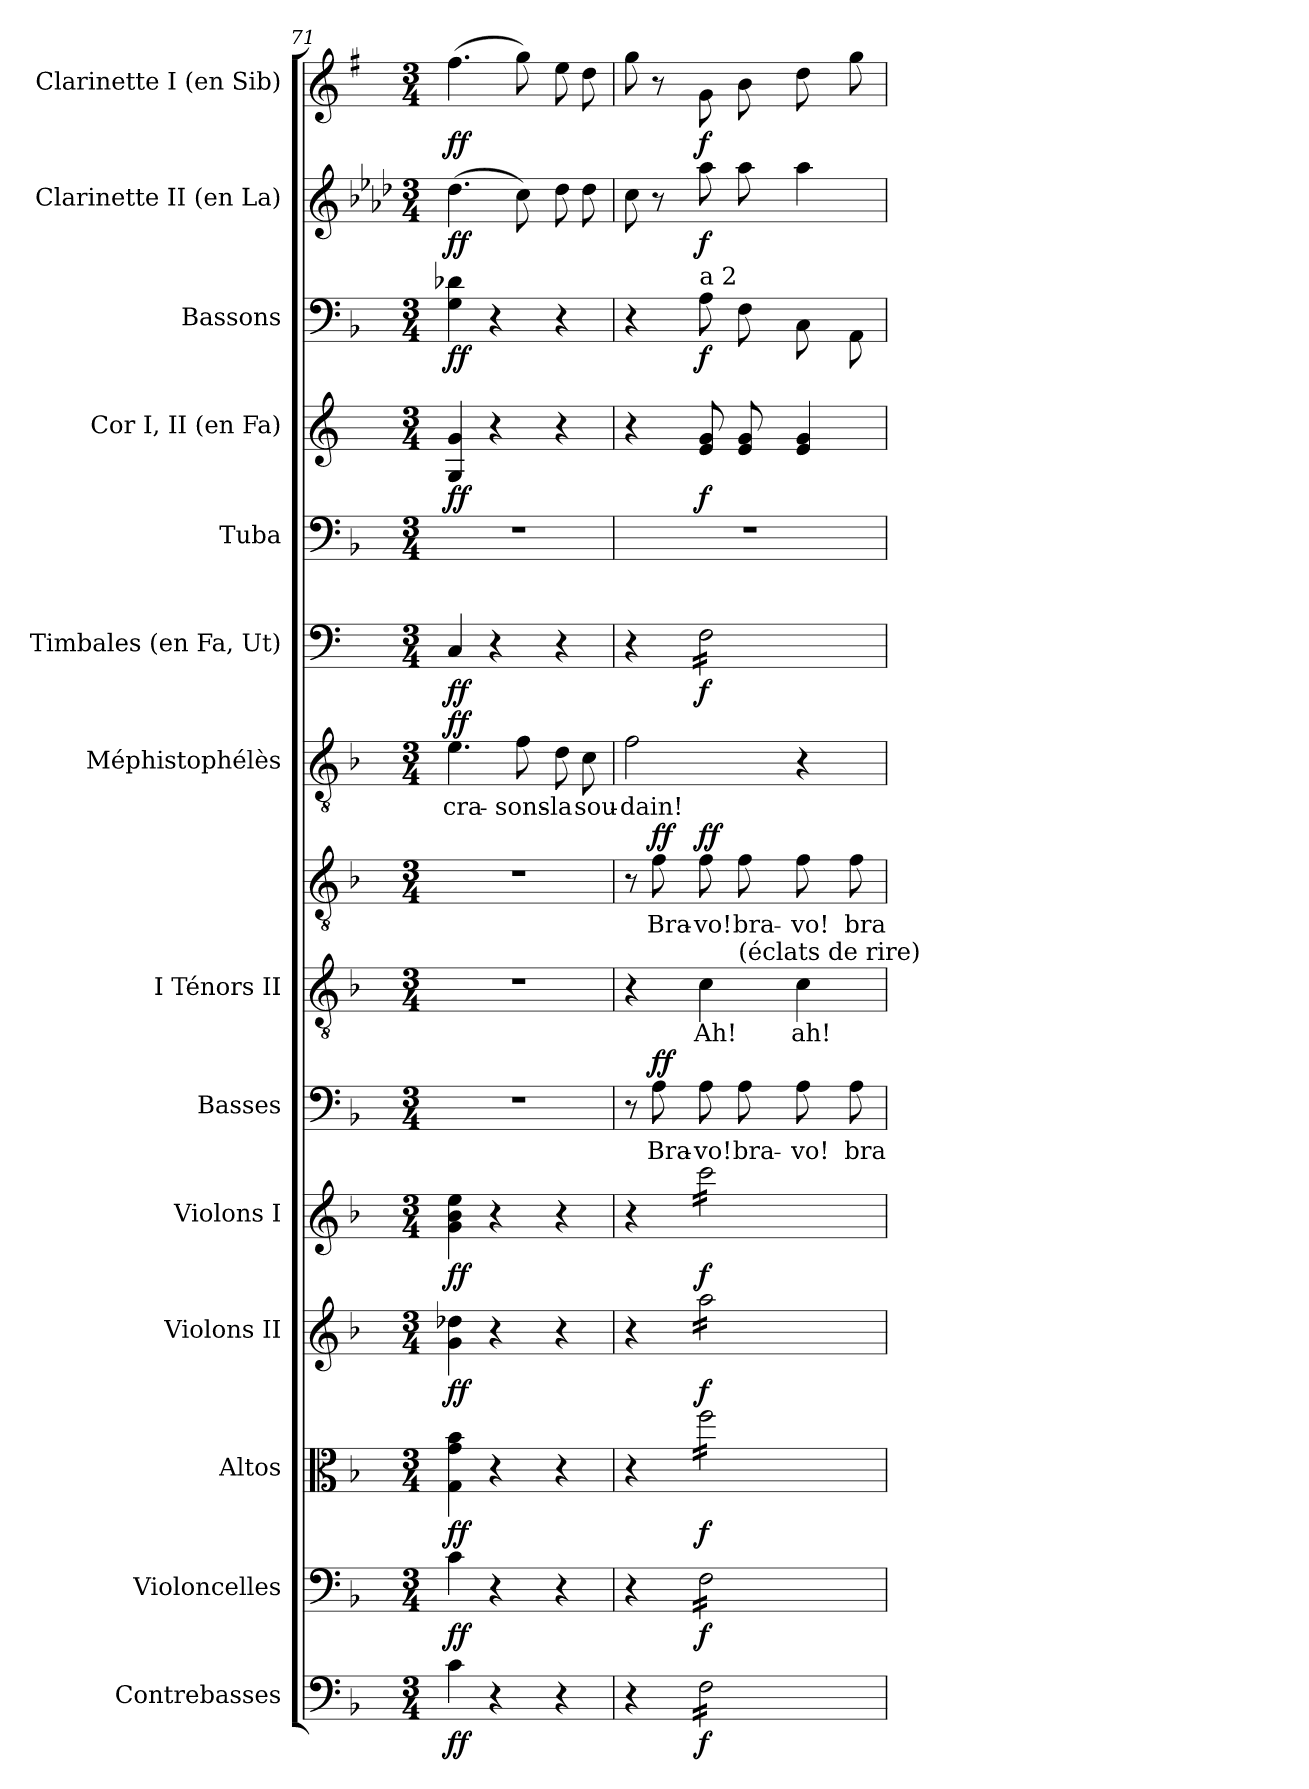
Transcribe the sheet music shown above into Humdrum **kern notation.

**kern	**dynam	**kern	**dynam	**kern	**dynam	**kern	**dynam	**kern	**dynam	**kern	**text	**dynam	**kern	**text	**kern	**text	**dynam	**kern	**text	**dynam	**kern	**dynam	**kern	**kern	**dynam	**kern	**dynam	**kern	**dynam	**kern	**dynam
*part14	*part14	*part13	*part13	*part12	*part12	*part11	*part11	*part10	*part10	*part9	*part9	*part9	*part8	*part8	*part8	*part8	*part8	*part7	*part7	*part7	*part6	*part6	*part5	*part4	*part4	*part3	*part3	*part2	*part2	*part1	*part1
*staff15	*staff15	*staff14	*staff14	*staff13	*staff13	*staff12	*staff12	*staff11	*staff11	*staff10	*staff10	*staff10	*staff9	*staff9	*staff8	*staff8	*staff8/9	*staff7	*staff7	*staff7	*staff6	*staff6	*staff5	*staff4	*staff4	*staff3	*staff3	*staff2	*staff2	*staff1	*staff1
*I"Contrebasses	*	*I"Violoncelles	*	*I"Altos	*	*I"Violons II	*	*I"Violons I	*	*I"Basses	*	*	*I"I  Ténors  II	*	*	*	*	*I"Méphistophélès	*	*	*I"Timbales (en Fa, Ut)	*	*I"Tuba	*I"Cor I, II (en Fa)	*	*I"Bassons	*	*I"Clarinette II (en La)	*	*I"Clarinette I (en Sib)	*
*I'C-b.	*	*I'Vlles	*	*I'Altos	*	*I'Vns II	*	*I'Vns I	*	*I'Basses	*	*	*I'Tén.	*	*	*	*	*I'Méphist.	*	*	*	*	*I'Tb.	*I'Cor (Fa)	*	*I'Bns	*	*I'Cl. (La)	*	*I'Cl. (Sib)	*
*clefF4	*	*clefF4	*	*clefC3	*	*clefG2	*	*clefG2	*	*clefF4	*	*	*clefGv2	*	*clefGv2	*	*	*clefGv2	*	*	*clefF4	*	*clefF4	*clefG2	*	*clefF4	*	*clefG2	*	*clefG2	*
*ITrd7c12	*	*	*	*	*	*	*	*	*	*	*	*	*ITrd7c12	*	*ITrd7c12	*	*	*ITrd7c12	*	*	*	*	*	*ITrd4c7	*	*	*	*ITrd2c3	*	*ITrd1c2	*
*k[b-]	*	*k[b-]	*	*k[b-]	*	*k[b-]	*	*k[b-]	*	*k[b-]	*	*	*k[b-]	*	*k[b-]	*	*	*k[b-]	*	*	*k[]	*	*k[b-]	*k[b-]	*	*k[b-]	*	*k[b-]	*	*k[b-]	*
*F:	*	*F:	*	*F:	*	*F:	*	*F:	*	*F:	*	*	*F:	*	*F:	*	*	*F:	*	*	*C:	*	*F:	*F:	*	*F:	*	*F:	*	*F:	*
*M3/4	*	*M3/4	*	*M3/4	*	*M3/4	*	*M3/4	*	*M3/4	*	*	*M3/4	*	*M3/4	*	*	*M3/4	*	*	*M3/4	*	*M3/4	*M3/4	*	*M3/4	*	*M3/4	*	*M3/4	*
=71	=71	=71	=71	=71	=71	=71	=71	=71	=71	=71	=71	=71	=71	=71	=71	=71	=71	=71	=71	=71	=71	=71	=71	=71	=71	=71	=71	=71	=71	=71	=71
!	!	!	!	!	!	!	!	!	!	!LO:N:vis=1	!	!	!LO:N:vis=1	!	!LO:N:vis=1	!	!	!	!	!	!	!	!	!	!	!	!	!	!	!	!
!	!	!	!	!	!	!	!	!	!	!	!	!	!	!	!	!	!	!	!LO:LY:b:color=#000000	!	!	!	!LO:N:vis=1	!	!	!	!	!	!	!	!
4Ci\	ff	4ci\	ff	4Gi\ 4gi 4b-i	ff	4gi\ 4dd-Xi	ff	4gi\ 4b-i 4eei	ff	2.r	.	.	2.r	.	2.r	.	.	4.Ei\	-cra-	ff	4Ci/	ff	2.r	4Ci/ 4ci	ff	4Gi\ 4d-Xi	ff	(4.b-i\	ff	(4.eei\	ff
4r	.	4r	.	4r	.	4r	.	4r	.	.	.	.	.	.	.	.	.	.	.	.	4r	.	.	4r	.	4r	.	.	.	.	.
!	!	!	!	!	!	!	!	!	!	!	!	!	!	!	!	!	!	!	!LO:LY:b:color=#000000	!	!	!	!	!	!	!	!	!	!	!	!
.	.	.	.	.	.	.	.	.	.	.	.	.	.	.	.	.	.	8Fi\	-sons-	.	.	.	.	.	.	.	.	8ai\)	.	8ffi\)	.
!	!	!	!	!	!	!	!	!	!	!	!	!	!	!	!	!	!	!	!LO:LY:b:color=#000000	!	!	!	!	!	!	!	!	!	!	!	!
4r	.	4r	.	4r	.	4r	.	4r	.	.	.	.	.	.	.	.	.	8Di\	-la	.	4r	.	.	4r	.	4r	.	8b-i\	.	8ddi\	.
!	!	!	!	!	!	!	!	!	!	!	!	!	!	!	!	!	!	!	!LO:LY:b:color=#000000	!	!	!	!	!	!	!	!	!	!	!	!
.	.	.	.	.	.	.	.	.	.	.	.	.	.	.	.	.	.	8Ci\	sou-	.	.	.	.	.	.	.	.	8b-i\	.	8cci\	.
=72	=72	=72	=72	=72	=72	=72	=72	=72	=72	=72	=72	=72	=72	=72	=72	=72	=72	=72	=72	=72	=72	=72	=72	=72	=72	=72	=72	=72	=72	=72	=72
!	!	!	!	!	!	!	!	!	!	!	!	!	!	!	!	!	!	!	!LO:LY:b:color=#000000	!	!	!	!LO:N:vis=1	!	!	!	!	!	!	!	!
*	*	*	*	*	*	*	*	*	*	*	*	*	*^	*	*	*	*	*	*	*	*	*	*	*	*	*	*	*	*	*	*
4r	.	4r	.	4r	.	4r	.	4r	.	8r	.	.	4r	4.ryy	.	8r	.	.	2Fi\	-dain!	.	4r	.	2.r	4r	.	4r	.	8ai\	.	8ffi\	.
!	!	!	!	!	!	!	!	!	!	!	!LO:LY:b:color=#000000	!	!	!	!	!	!	!	!	!	!	!	!	!	!	!	!	!	!	!	!	!
!	!	!	!	!	!	!	!	!	!	!	!	!	!	!	!	!	!LO:LY:b:color=#000000	!	!	!	!	!	!	!	!	!	!	!	!	!	!	!
.	.	.	.	.	.	.	.	.	.	8Ai\	Bra-	ff	.	.	.	8Fi\	Bra-	ff	.	.	.	.	.	.	.	.	.	.	8r	.	8r	.
!	!	!	!	!	!	!	!	!	!	!	!LO:LY:b:color=#000000	!	!	!	!	!	!	!	!	!	!	!	!	!	!	!	!	!	!	!	!	!
!	!	!	!	!	!	!	!	!	!	!	!	!	!	!	!LO:LY:b:color=#000000	!	!	!	!	!	!	!	!	!	!	!	!	!	!	!	!	!
!	!	!	!	!	!	!	!	!	!	!	!	!	!	!	!	!	!	!	!	!	!	!	!	!	!	!	!LO:TX:a:t=a 2	!	!	!	!	!
!	!	!	!	!	!	!	!	!	!	!	!	!	!	!	!	!	!LO:LY:b:color=#000000	!	!	!	!	!	!	!	!	!	!	!	!	!	!	!
*tremolo	*	*	*	*	*	*	*	*	*	*	*	*	*	*	*	*	*	*	*	*	*	*	*	*	*	*	*	*	*	*	*	*
*	*	*tremolo	*	*	*	*	*	*	*	*	*	*	*	*	*	*	*	*	*	*	*	*	*	*	*	*	*	*	*	*	*	*
*	*	*	*	*tremolo	*	*	*	*	*	*	*	*	*	*	*	*	*	*	*	*	*	*	*	*	*	*	*	*	*	*	*	*
*	*	*	*	*	*	*tremolo	*	*	*	*	*	*	*	*	*	*	*	*	*	*	*	*	*	*	*	*	*	*	*	*	*	*
*	*	*	*	*	*	*	*	*tremolo	*	*	*	*	*	*	*	*	*	*	*	*	*	*	*	*	*	*	*	*	*	*	*	*
*	*	*	*	*	*	*	*	*	*	*	*	*	*	*	*	*	*	*	*	*	*	*tremolo	*	*	*	*	*	*	*	*	*	*
16FFi\LL	f	16Fi\LL	f	16ffi\LL	f	16aai\LL	f	16ccci\LL	f	8Ai\	-vo!	.	4Ci\	.	Ah!	8Fi\	-vo!	ff	.	.	.	16Fi\LL	f	.	8Ai/ 8ci	f	8Ai\	f	8ffi\	f	8fi\	f
16FFi\	.	16Fi\	.	16ffi\	.	16aai\	.	16ccci\	.	.	.	.	.	.	.	.	.	.	.	.	.	16Fi\	.	.	.	.	.	.	.	.	.	.
!	!	!	!	!	!	!	!	!	!	!	!LO:LY:b:color=#000000	!	!	!	!	!	!	!	!	!	!	!	!	!	!	!	!	!	!	!	!	!
!	!	!	!	!	!	!	!	!	!	!	!	!	!	!LO:TX:a:t=(éclats de rire)	!	!	!	!	!	!	!	!	!	!	!	!	!	!	!	!	!	!
!	!	!	!	!	!	!	!	!	!	!	!	!	!	!	!	!	!LO:LY:b:color=#000000	!	!	!	!	!	!	!	!	!	!	!	!	!	!	!
16FFi\	.	16Fi\	.	16ffi\	.	16aai\	.	16ccci\	.	8Ai\	bra-	.	.	4.ryy	.	8Fi\	bra-	.	.	.	.	16Fi\	.	.	8Ai/ 8ci	.	8Fi\	.	8ffi\	.	8ai\	.
16FFi\	.	16Fi\	.	16ffi\	.	16aai\	.	16ccci\	.	.	.	.	.	.	.	.	.	.	.	.	.	16Fi\	.	.	.	.	.	.	.	.	.	.
!	!	!	!	!	!	!	!	!	!	!	!LO:LY:b:color=#000000	!	!	!	!	!	!	!	!	!	!	!	!	!	!	!	!	!	!	!	!	!
!	!	!	!	!	!	!	!	!	!	!	!	!	!	!	!LO:LY:b:color=#000000	!	!	!	!	!	!	!	!	!	!	!	!	!	!	!	!	!
!	!	!	!	!	!	!	!	!	!	!	!	!	!	!	!	!	!LO:LY:b:color=#000000	!	!	!	!	!	!	!	!	!	!	!	!	!	!	!
16FFi\	.	16Fi\	.	16ffi\	.	16aai\	.	16ccci\	.	8Ai\	-vo!	.	4Ci\	.	ah!	8Fi\	-vo!	.	4r	.	.	16Fi\	.	.	4Ai/ 4ci	.	8Ci\	.	4ffi\	.	8cci\	.
16FFi\	.	16Fi\	.	16ffi\	.	16aai\	.	16ccci\	.	.	.	.	.	.	.	.	.	.	.	.	.	16Fi\	.	.	.	.	.	.	.	.	.	.
!	!	!	!	!	!	!	!	!	!	!	!LO:LY:b:color=#000000	!	!	!	!	!	!	!	!	!	!	!	!	!	!	!	!	!	!	!	!	!
!	!	!	!	!	!	!	!	!	!	!	!	!	!	!	!	!	!LO:LY:b:color=#000000	!	!	!	!	!	!	!	!	!	!	!	!	!	!	!
16FFi\	.	16Fi\	.	16ffi\	.	16aai\	.	16ccci\	.	8Ai\	bra-	.	.	.	.	8Fi\	bra-	.	.	.	.	16Fi\	.	.	.	.	8AAi\	.	.	.	8ffi\	.
16FFi\JJ	.	16Fi\JJ	.	16ffi\JJ	.	16aai\JJ	.	16ccci\JJ	.	.	.	.	.	.	.	.	.	.	.	.	.	16Fi\JJ	.	.	.	.	.	.	.	.	.	.
*	*	*	*	*	*	*	*	*	*	*	*	*	*	*	*	*	*	*	*	*	*	*Xtremolo	*	*	*	*	*	*	*	*	*	*
*	*	*	*	*	*	*	*	*Xtremolo	*	*	*	*	*	*	*	*	*	*	*	*	*	*	*	*	*	*	*	*	*	*	*	*
*	*	*	*	*	*	*Xtremolo	*	*	*	*	*	*	*	*	*	*	*	*	*	*	*	*	*	*	*	*	*	*	*	*	*	*
*	*	*	*	*Xtremolo	*	*	*	*	*	*	*	*	*	*	*	*	*	*	*	*	*	*	*	*	*	*	*	*	*	*	*	*
*	*	*Xtremolo	*	*	*	*	*	*	*	*	*	*	*	*	*	*	*	*	*	*	*	*	*	*	*	*	*	*	*	*	*	*
*Xtremolo	*	*	*	*	*	*	*	*	*	*	*	*	*	*	*	*	*	*	*	*	*	*	*	*	*	*	*	*	*	*	*	*
*	*	*	*	*	*	*	*	*	*	*	*	*	*v	*v	*	*	*	*	*	*	*	*	*	*	*	*	*	*	*	*	*	*
=	=	=	=	=	=	=	=	=	=	=	=	=	=	=	=	=	=	=	=	=	=	=	=	=	=	=	=	=	=	=	=
*-	*-	*-	*-	*-	*-	*-	*-	*-	*-	*-	*-	*-	*-	*-	*-	*-	*-	*-	*-	*-	*-	*-	*-	*-	*-	*-	*-	*-	*-	*-	*-
